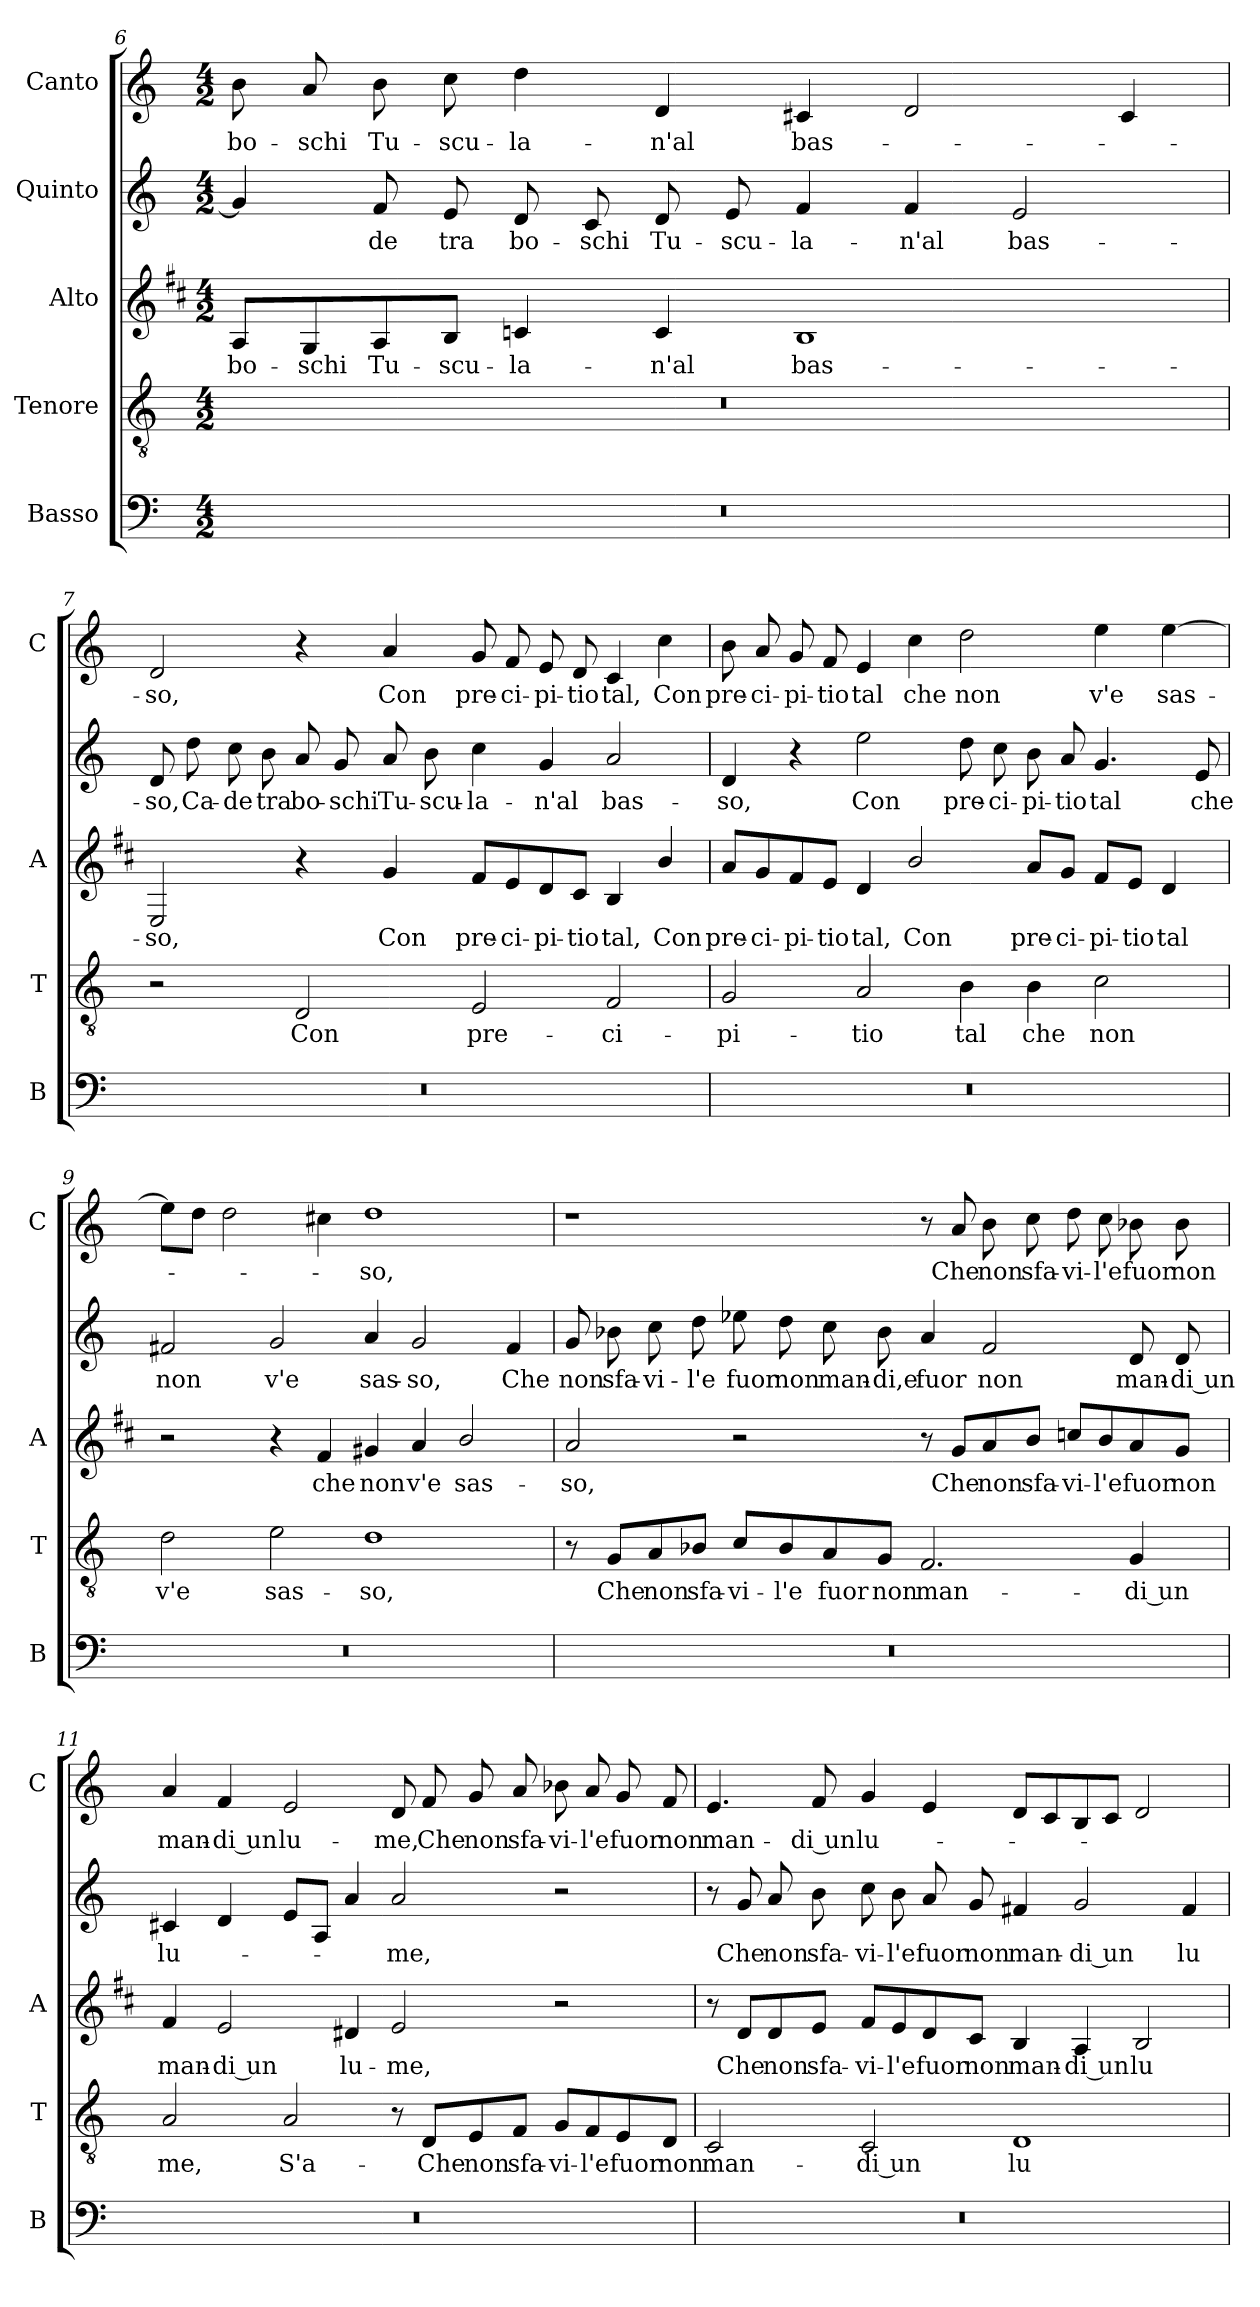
**kern	**kern	**text	**kern	**text	**kern	**text	**kern	**text
*part5	*part4	*part4	*part3	*part3	*part2	*part2	*part1	*part1
*staff5	*staff4	*staff4	*staff3	*staff3	*staff2	*staff2	*staff1	*staff1
*I"Basso	*I"Tenore	*	*I"Alto	*	*I"Quinto	*	*I"Canto	*
*I'B	*I'T	*	*I'A	*	*	*	*I'C	*
!!LO:PB:g=z
*clefF4	*clefGv2	*	*clefG2	*	*clefG2	*	*clefG2	*
*	*	*	*ITrd1c2	*	*	*	*	*
*k[]	*k[]	*	*k[]	*	*k[]	*	*k[]	*
*C:	*C:	*	*C:	*	*C:	*	*C:	*
*M4/2	*M4/2	*	*M4/2	*	*M4/2	*	*M4/2	*
=6	=6	=6	=6	=6	=6	=6	=6	=6
!	!	!	!	!LO:LY:b	!	!	!	!LO:LY:b
0r	0r	.	8G/L	bo-	4g/]	.	8b\	bo-
!	!	!	!	!LO:LY:b	!	!	!	!LO:LY:b
.	.	.	8F/	-schi	.	.	8a/	-schi
!	!	!	!	!LO:LY:b	!	!LO:LY:b	!	!LO:LY:b
.	.	.	8G/	Tu-	8f/	-de	8b\	Tu-
!	!	!	!	!LO:LY:b	!	!LO:LY:b	!	!LO:LY:b
.	.	.	8A/J	-scu-	8e/	tra	8cc\	-scu-
!	!	!	!	!LO:LY:b	!	!LO:LY:b	!	!LO:LY:b
.	.	.	4B-X/	-la-	8d/	bo-	4dd\	-la-
!	!	!	!	!	!	!LO:LY:b	!	!
.	.	.	.	.	8c/	-schi	.	.
!	!	!	!	!LO:LY:b	!	!LO:LY:b	!	!LO:LY:b
.	.	.	4B-/	-n'al	8d/	Tu-	4d/	-n'al
!	!	!	!	!	!	!LO:LY:b	!	!
.	.	.	.	.	8e/	-scu-	.	.
!	!	!	!	!LO:LY:b	!	!LO:LY:b	!	!LO:LY:b
.	.	.	1A	bas-	4f/	-la-	4c#X/	bas-
!	!	!	!	!	!	!LO:LY:b	!	!
.	.	.	.	.	4f/	-n'al	2d/	.
!	!	!	!	!	!	!LO:LY:b	!	!
.	.	.	.	.	2e/	bas-	.	.
.	.	.	.	.	.	.	4c#/	.
=7	=7	=7	=7	=7	=7	=7	=7	=7
!	!	!	!	!LO:LY:b	!	!LO:LY:b	!	!LO:LY:b
0r	2r	.	2D/	-so,	8d/	-so,	2d/	-so,
!	!	!	!	!	!	!LO:LY:b	!	!
.	.	.	.	.	8dd\	Ca-	.	.
!	!	!	!	!	!	!LO:LY:b	!	!
.	.	.	.	.	8cc\	-de	.	.
!	!	!	!	!	!	!LO:LY:b	!	!
.	.	.	.	.	8b\	tra	.	.
!	!	!LO:LY:b	!	!	!	!LO:LY:b	!	!
.	2D/	Con	4r	.	8a/	bo-	4r	.
!	!	!	!	!	!	!LO:LY:b	!	!
.	.	.	.	.	8g/	-schi	.	.
!	!	!	!	!LO:LY:b	!	!LO:LY:b	!	!LO:LY:b
.	.	.	4f/	Con	8a/	Tu-	4a/	Con
!	!	!	!	!	!	!LO:LY:b	!	!
.	.	.	.	.	8b\	-scu-	.	.
!	!	!LO:LY:b	!	!LO:LY:b	!	!LO:LY:b	!	!LO:LY:b
.	2E/	pre-	8e/L	pre-	4cc\	-la-	8g/	pre-
!	!	!	!	!LO:LY:b	!	!	!	!LO:LY:b
.	.	.	8d/	-ci-	.	.	8f/	-ci-
!	!	!	!	!LO:LY:b	!	!LO:LY:b	!	!LO:LY:b
.	.	.	8c/	-pi-	4g/	-n'al	8e/	-pi-
!	!	!	!	!LO:LY:b	!	!	!	!LO:LY:b
.	.	.	8B/J	-tio	.	.	8d/	-tio
!	!	!LO:LY:b	!	!LO:LY:b	!	!LO:LY:b	!	!LO:LY:b
.	2F/	-ci-	4A/	tal,	2a/	bas-	4c/	tal,
!	!	!	!	!LO:LY:b	!	!	!	!LO:LY:b
.	.	.	4a/	Con	.	.	4cc\	Con
!!LO:LB:g=z
=8	=8	=8	=8	=8	=8	=8	=8	=8
!	!	!LO:LY:b	!	!LO:LY:b	!	!LO:LY:b	!	!LO:LY:b
0r	2G/	-pi-	8g/L	pre-	4d/	-so,	8b\	pre-
!	!	!	!	!LO:LY:b	!	!	!	!LO:LY:b
.	.	.	8f/	-ci-	.	.	8a/	-ci-
!	!	!	!	!LO:LY:b	!	!	!	!LO:LY:b
.	.	.	8e/	-pi-	4r	.	8g/	-pi-
!	!	!	!	!LO:LY:b	!	!	!	!LO:LY:b
.	.	.	8d/J	-tio	.	.	8f/	-tio
!	!	!LO:LY:b	!	!LO:LY:b	!	!LO:LY:b	!	!LO:LY:b
.	2A/	-tio	4c/	tal,	2ee\	Con	4e/	tal
!	!	!	!	!LO:LY:b	!	!	!	!LO:LY:b
.	.	.	2a/	Con	.	.	4cc\	che
!	!	!LO:LY:b	!	!	!	!LO:LY:b	!	!LO:LY:b
.	4B\	tal	.	.	8dd\	pre-	2dd\	non
!	!	!	!	!	!	!LO:LY:b	!	!
.	.	.	.	.	8cc\	-ci-	.	.
!	!	!LO:LY:b	!	!LO:LY:b	!	!LO:LY:b	!	!
.	4B\	che	8g/L	pre-	8b\	-pi-	.	.
!	!	!	!	!LO:LY:b	!	!LO:LY:b	!	!
.	.	.	8f/J	-ci-	8a/	-tio	.	.
!	!	!LO:LY:b	!	!LO:LY:b	!	!LO:LY:b	!	!LO:LY:b
.	2c\	non	8e/L	-pi-	4.g/	tal	4ee\	v'e
!	!	!	!	!LO:LY:b	!	!	!	!
.	.	.	8d/J	-tio	.	.	.	.
!	!	!	!	!LO:LY:b	!	!	!	!LO:LY:b
.	.	.	4c/	tal	.	.	[4ee\	sas-
!	!	!	!	!	!	!LO:LY:b	!	!
.	.	.	.	.	8e/	che	.	.
=9	=9	=9	=9	=9	=9	=9	=9	=9
!	!	!LO:LY:b	!	!	!	!LO:LY:b	!	!
0r	2d\	v'e	2r	.	2f#X/	non	8ee\L]	.
.	.	.	.	.	.	.	8dd\J	.
.	.	.	.	.	.	.	2dd\	.
!	!	!LO:LY:b	!	!	!	!LO:LY:b	!	!
.	2e\	sas-	4r	.	2g/	v'e	.	.
!	!	!	!	!LO:LY:b	!	!	!	!
.	.	.	4e/	che	.	.	4cc#X\	.
!	!	!LO:LY:b	!	!LO:LY:b	!	!LO:LY:b	!	!LO:LY:b
.	1d	-so,	4f#X/	non	4a/	sas-	1dd	-so,
!	!	!	!	!LO:LY:b	!	!LO:LY:b	!	!
.	.	.	4g/	v'e	2g/	-so,	.	.
!	!	!	!	!LO:LY:b	!	!	!	!
.	.	.	2a/	sas-	.	.	.	.
!	!	!	!	!	!	!LO:LY:b	!	!
.	.	.	.	.	4f#/	Che	.	.
!!LO:LB:g=z
=10	=10	=10	=10	=10	=10	=10	=10	=10
!	!	!	!	!LO:LY:b	!	!LO:LY:b	!	!
0r	8r	.	2g/	-so,	8g/	non	1r	.
!	!	!LO:LY:b	!	!	!	!LO:LY:b	!	!
.	8G/L	Che	.	.	8b-X\	sfa-	.	.
!	!	!LO:LY:b	!	!	!	!LO:LY:b	!	!
.	8A/	non	.	.	8cc\	-vi-	.	.
!	!	!LO:LY:b	!	!	!	!LO:LY:b	!	!
.	8B-X/J	sfa-	.	.	8dd\	-l'e	.	.
!	!	!LO:LY:b	!	!	!	!LO:LY:b	!	!
.	8c/L	-vi-	2r	.	8ee-X\	fuor	.	.
!	!	!LO:LY:b	!	!	!	!LO:LY:b	!	!
.	8B-/	-l'e	.	.	8dd\	non	.	.
!	!	!LO:LY:b	!	!	!	!LO:LY:b	!	!
.	8A/	fuor	.	.	8cc\	man-	.	.
!	!	!LO:LY:b	!	!	!	!LO:LY:b	!	!
.	8G/J	non	.	.	8b-\	-di,e	.	.
!	!	!LO:LY:b	!	!	!	!LO:LY:b	!	!
.	2.F/	man-	8r	.	4a/	fuor	8r	.
!	!	!	!	!LO:LY:b	!	!	!	!LO:LY:b
.	.	.	8f/L	Che	.	.	8a/	Che
!	!	!	!	!LO:LY:b	!	!LO:LY:b	!	!LO:LY:b
.	.	.	8g/	non	2f/	non	8b\	non
!	!	!	!	!LO:LY:b	!	!	!	!LO:LY:b
.	.	.	8a/J	sfa-	.	.	8cc\	sfa-
!	!	!	!	!LO:LY:b	!	!	!	!LO:LY:b
.	.	.	8b-X/L	-vi-	.	.	8dd\	-vi-
!	!	!	!	!LO:LY:b	!	!	!	!LO:LY:b
.	.	.	8a/	-l'e	.	.	8cc\	-l'e
!	!	!LO:LY:b	!	!LO:LY:b	!	!LO:LY:b	!	!LO:LY:b
.	4G/	-di un	8g/	fuor	8d/	man-	8b-X\	fuor
!	!	!	!	!LO:LY:b	!	!LO:LY:b	!	!LO:LY:b
.	.	.	8f/J	non	8d/	-di un	8b-\	non
=11	=11	=11	=11	=11	=11	=11	=11	=11
!	!	!LO:LY:b	!	!LO:LY:b	!	!LO:LY:b	!	!LO:LY:b
0r	2A/	-me,	4e/	man-	4c#X/	lu-	4a/	man-
!	!	!	!	!LO:LY:b	!	!	!	!LO:LY:b
.	.	.	2d/	-di un	4d/	.	4f/	-di un
!	!	!LO:LY:b	!	!	!	!	!	!LO:LY:b
.	2A/	S'a-	.	.	8e/L	.	2e/	lu-
.	.	.	.	.	8A/J	.	.	.
!	!	!	!	!LO:LY:b	!	!	!	!
.	.	.	4c#X/	lu-	4a/	.	.	.
!	!	!	!	!LO:LY:b	!	!LO:LY:b	!	!LO:LY:b
.	8r	.	2d/	-me,	2a/	-me,	8d/	-me,
!	!	!LO:LY:b	!	!	!	!	!	!LO:LY:b
.	8D/L	-Che	.	.	.	.	8f/	Che
!	!	!LO:LY:b	!	!	!	!	!	!LO:LY:b
.	8E/	non	.	.	.	.	8g/	non
!	!	!LO:LY:b	!	!	!	!	!	!LO:LY:b
.	8F/J	sfa-	.	.	.	.	8a/	sfa-
!	!	!LO:LY:b	!	!	!	!	!	!LO:LY:b
.	8G/L	-vi-	2r	.	2r	.	8b-X\	-vi-
!	!	!LO:LY:b	!	!	!	!	!	!LO:LY:b
.	8F/	-l'e	.	.	.	.	8a/	-l'e
!	!	!LO:LY:b	!	!	!	!	!	!LO:LY:b
.	8E/	fuor	.	.	.	.	8g/	fuor
!	!	!LO:LY:b	!	!	!	!	!	!LO:LY:b
.	8D/J	non	.	.	.	.	8f/	non
!!LO:PB:g=z
=12	=12	=12	=12	=12	=12	=12	=12	=12
!	!	!LO:LY:b	!	!	!	!	!	!LO:LY:b
0r	2C/	man-	8r	.	8r	.	4.e/	man-
!	!	!	!	!LO:LY:b	!	!LO:LY:b	!	!
.	.	.	8c/L	Che	8g/	Che	.	.
!	!	!	!	!LO:LY:b	!	!LO:LY:b	!	!
.	.	.	8c/	non	8a/	non	.	.
!	!	!	!	!LO:LY:b	!	!LO:LY:b	!	!LO:LY:b
.	.	.	8d/J	sfa-	8b\	sfa-	8f/	-di un
!	!	!LO:LY:b	!	!LO:LY:b	!	!LO:LY:b	!	!LO:LY:b
.	2C/	-di un	8e/L	-vi-	8cc\	-vi-	4g/	lu-
!	!	!	!	!LO:LY:b	!	!LO:LY:b	!	!
.	.	.	8d/	-l'e	8b\	-l'e	.	.
!	!	!	!	!LO:LY:b	!	!LO:LY:b	!	!
.	.	.	8c/	fuor	8a/	fuor	4e/	.
!	!	!	!	!LO:LY:b	!	!LO:LY:b	!	!
.	.	.	8B/J	non	8g/	non	.	.
!	!	!LO:LY:b	!	!LO:LY:b	!	!LO:LY:b	!	!
.	1D	lu-	4A/	man-	4f#X/	man-	8d/L	.
.	.	.	.	.	.	.	8c/	.
!	!	!	!	!LO:LY:b	!	!LO:LY:b	!	!
.	.	.	4G/	-di un	2g/	-di un	8B/	.
.	.	.	.	.	.	.	8c/J	.
!	!	!	!	!LO:LY:b	!	!	!	!
.	.	.	2A/	lu-	.	.	2d/	.
!	!	!	!	!	!	!LO:LY:b	!	!
.	.	.	.	.	4f#/	lu-	.	.
=	=	=	=	=	=	=	=	=
*-	*-	*-	*-	*-	*-	*-	*-	*-
